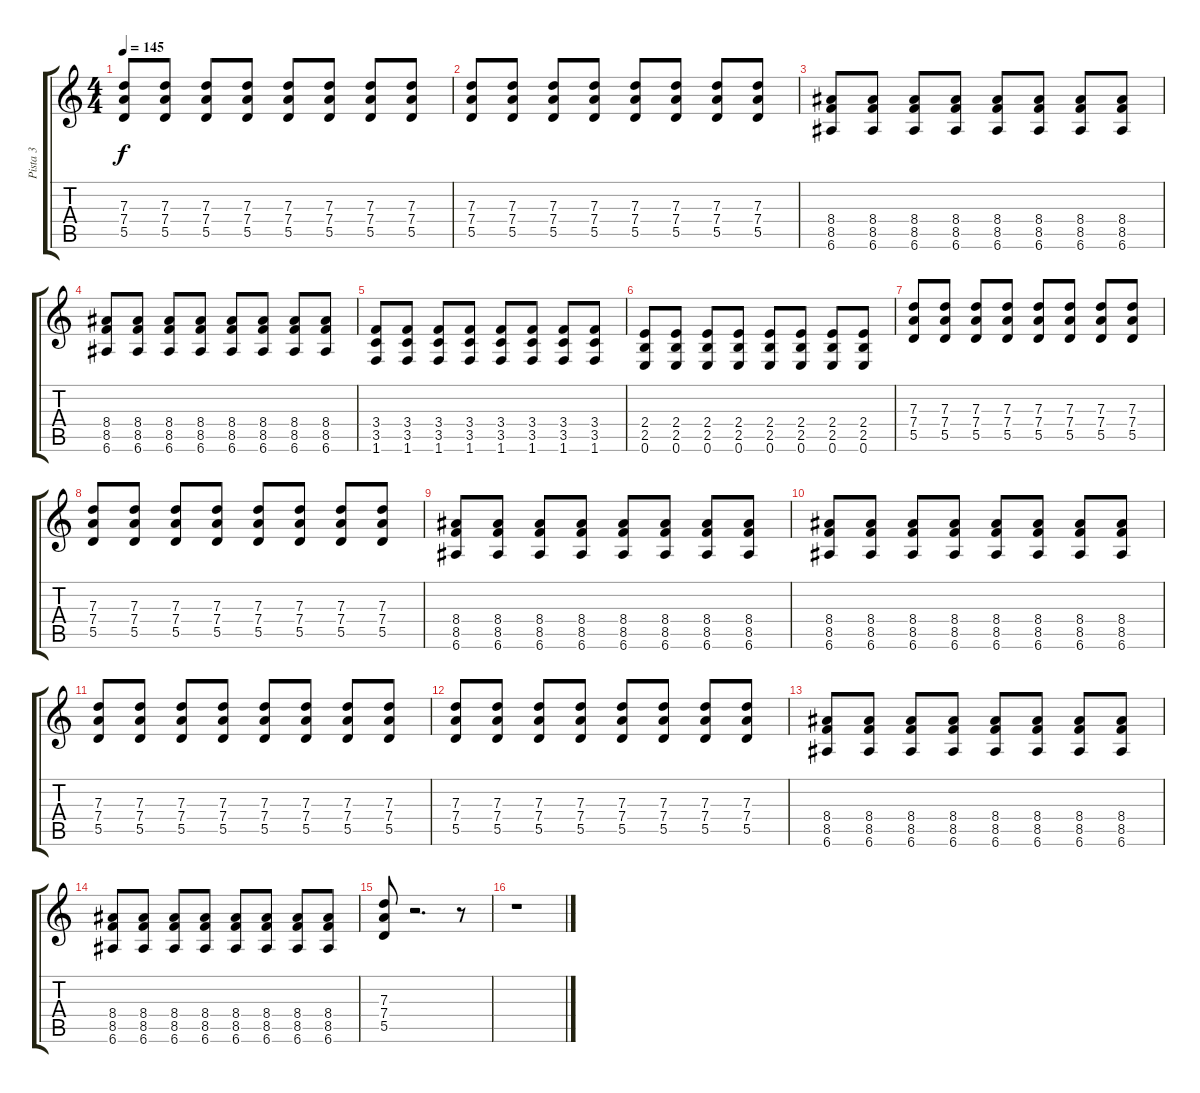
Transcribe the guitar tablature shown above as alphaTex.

\track ("Pista 3" "Pista 3") {instrument distortionguitar}
\staff {score tabs}
\tuning (E4 B3 G3 D3 A2 E2) {hide}
\ts (4 4)
\tempo 145
\clef g2
\ks c
(7.3 7.4 5.5).8{dy f} (7.3 7.4 5.5).8 (7.3 7.4 5.5).8 (7.3 7.4 5.5).8 (7.3 7.4 5.5).8 (7.3 7.4 5.5).8 (7.3 7.4 5.5).8 (7.3 7.4 5.5).8 |
(7.3 7.4 5.5).8 (7.3 7.4 5.5).8 (7.3 7.4 5.5).8 (7.3 7.4 5.5).8 (7.3 7.4 5.5).8 (7.3 7.4 5.5).8 (7.3 7.4 5.5).8 (7.3 7.4 5.5).8 |
(8.4 8.5 6.6).8 (8.4 8.5 6.6).8 (8.4 8.5 6.6).8 (8.4 8.5 6.6).8 (8.4 8.5 6.6).8 (8.4 8.5 6.6).8 (8.4 8.5 6.6).8 (8.4 8.5 6.6).8 |
(8.4 8.5 6.6).8 (8.4 8.5 6.6).8 (8.4 8.5 6.6).8 (8.4 8.5 6.6).8 (8.4 8.5 6.6).8 (8.4 8.5 6.6).8 (8.4 8.5 6.6).8 (8.4 8.5 6.6).8 |
(3.4 3.5 1.6).8 (3.4 3.5 1.6).8 (3.4 3.5 1.6).8 (3.4 3.5 1.6).8 (3.4 3.5 1.6).8 (3.4 3.5 1.6).8 (3.4 3.5 1.6).8 (3.4 3.5 1.6).8 |
(2.4 2.5 0.6).8 (2.4 2.5 0.6).8 (2.4 2.5 0.6).8 (2.4 2.5 0.6).8 (2.4 2.5 0.6).8 (2.4 2.5 0.6).8 (2.4 2.5 0.6).8 (2.4 2.5 0.6).8 |
(7.3 7.4 5.5).8 (7.3 7.4 5.5).8 (7.3 7.4 5.5).8 (7.3 7.4 5.5).8 (7.3 7.4 5.5).8 (7.3 7.4 5.5).8 (7.3 7.4 5.5).8 (7.3 7.4 5.5).8 |
(7.3 7.4 5.5).8 (7.3 7.4 5.5).8 (7.3 7.4 5.5).8 (7.3 7.4 5.5).8 (7.3 7.4 5.5).8 (7.3 7.4 5.5).8 (7.3 7.4 5.5).8 (7.3 7.4 5.5).8 |
(8.4 8.5 6.6).8 (8.4 8.5 6.6).8 (8.4 8.5 6.6).8 (8.4 8.5 6.6).8 (8.4 8.5 6.6).8 (8.4 8.5 6.6).8 (8.4 8.5 6.6).8 (8.4 8.5 6.6).8 |
(8.4 8.5 6.6).8 (8.4 8.5 6.6).8 (8.4 8.5 6.6).8 (8.4 8.5 6.6).8 (8.4 8.5 6.6).8 (8.4 8.5 6.6).8 (8.4 8.5 6.6).8 (8.4 8.5 6.6).8 |
(7.3 7.4 5.5).8 (7.3 7.4 5.5).8 (7.3 7.4 5.5).8 (7.3 7.4 5.5).8 (7.3 7.4 5.5).8 (7.3 7.4 5.5).8 (7.3 7.4 5.5).8 (7.3 7.4 5.5).8 |
(7.3 7.4 5.5).8 (7.3 7.4 5.5).8 (7.3 7.4 5.5).8 (7.3 7.4 5.5).8 (7.3 7.4 5.5).8 (7.3 7.4 5.5).8 (7.3 7.4 5.5).8 (7.3 7.4 5.5).8 |
(8.4 8.5 6.6).8 (8.4 8.5 6.6).8 (8.4 8.5 6.6).8 (8.4 8.5 6.6).8 (8.4 8.5 6.6).8 (8.4 8.5 6.6).8 (8.4 8.5 6.6).8 (8.4 8.5 6.6).8 |
(8.4 8.5 6.6).8 (8.4 8.5 6.6).8 (8.4 8.5 6.6).8 (8.4 8.5 6.6).8 (8.4 8.5 6.6).8 (8.4 8.5 6.6).8 (8.4 8.5 6.6).8 (8.4 8.5 6.6).8 |
(7.3 7.4 5.5).8 r.2{d} r.8 |
r.1
